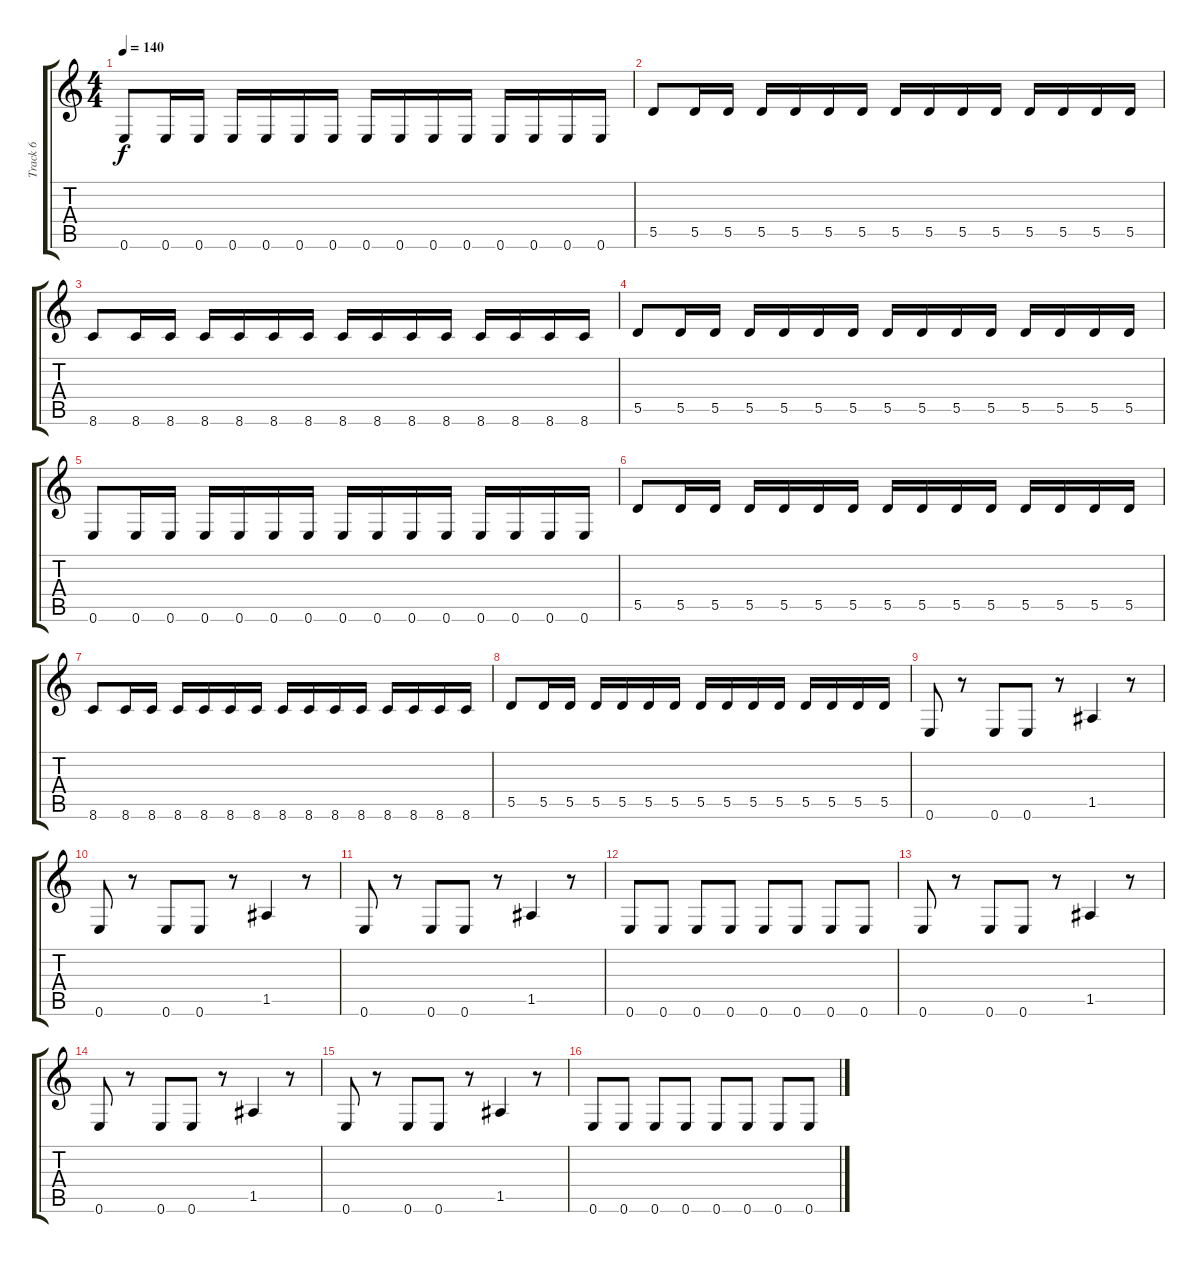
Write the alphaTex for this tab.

\track ("Track 6" "Track 6") {instrument electricbasspick}
\staff {score tabs}
\tuning (E4 B3 G3 D3 A2 E2) {hide}
\ts (4 4)
\tempo 140
\clef g2
\ks c
0.6.8{dy f} 0.6.16 0.6.16 0.6.16 0.6.16 0.6.16 0.6.16 0.6.16 0.6.16 0.6.16 0.6.16 0.6.16 0.6.16 0.6.16 0.6.16 |
5.5.8 5.5.16 5.5.16 5.5.16 5.5.16 5.5.16 5.5.16 5.5.16 5.5.16 5.5.16 5.5.16 5.5.16 5.5.16 5.5.16 5.5.16 |
8.6.8 8.6.16 8.6.16 8.6.16 8.6.16 8.6.16 8.6.16 8.6.16 8.6.16 8.6.16 8.6.16 8.6.16 8.6.16 8.6.16 8.6.16 |
5.5.8 5.5.16 5.5.16 5.5.16 5.5.16 5.5.16 5.5.16 5.5.16 5.5.16 5.5.16 5.5.16 5.5.16 5.5.16 5.5.16 5.5.16 |
0.6.8 0.6.16 0.6.16 0.6.16 0.6.16 0.6.16 0.6.16 0.6.16 0.6.16 0.6.16 0.6.16 0.6.16 0.6.16 0.6.16 0.6.16 |
5.5.8 5.5.16 5.5.16 5.5.16 5.5.16 5.5.16 5.5.16 5.5.16 5.5.16 5.5.16 5.5.16 5.5.16 5.5.16 5.5.16 5.5.16 |
8.6.8 8.6.16 8.6.16 8.6.16 8.6.16 8.6.16 8.6.16 8.6.16 8.6.16 8.6.16 8.6.16 8.6.16 8.6.16 8.6.16 8.6.16 |
5.5.8 5.5.16 5.5.16 5.5.16 5.5.16 5.5.16 5.5.16 5.5.16 5.5.16 5.5.16 5.5.16 5.5.16 5.5.16 5.5.16 5.5.16 |
0.6.8 r.8 0.6.8 0.6.8 r.8 1.5.4 r.8 |
0.6.8 r.8 0.6.8 0.6.8 r.8 1.5.4 r.8 |
0.6.8 r.8 0.6.8 0.6.8 r.8 1.5.4 r.8 |
0.6.8 0.6.8 0.6.8 0.6.8 0.6.8 0.6.8 0.6.8 0.6.8 |
0.6.8 r.8 0.6.8 0.6.8 r.8 1.5.4 r.8 |
0.6.8 r.8 0.6.8 0.6.8 r.8 1.5.4 r.8 |
0.6.8 r.8 0.6.8 0.6.8 r.8 1.5.4 r.8 |
0.6.8 0.6.8 0.6.8 0.6.8 0.6.8 0.6.8 0.6.8 0.6.8
